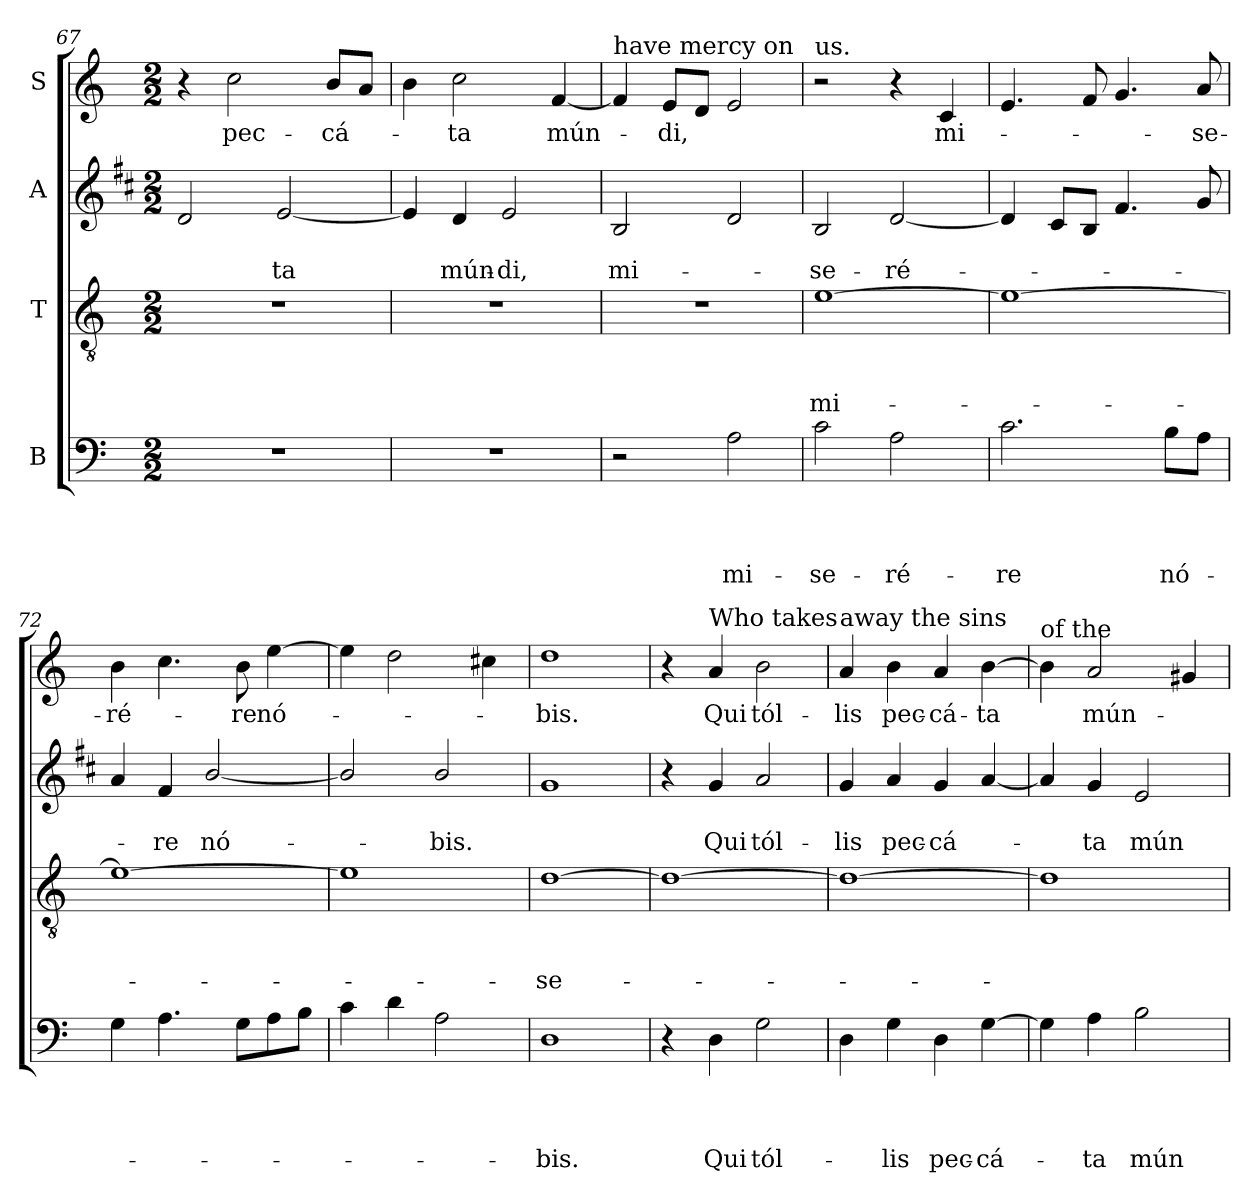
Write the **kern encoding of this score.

**kern	**text	**text	**text	**text	**kern	**text	**text	**text	**kern	**text	**text	**kern	**text
*part4	*part4	*part4	*part4	*part4	*part3	*part3	*part3	*part3	*part2	*part2	*part2	*part1	*part1
*staff4	*staff4	*staff4	*staff4	*staff4	*staff3	*staff3	*staff3	*staff3	*staff2	*staff2	*staff2	*staff1	*staff1
*I"B	*	*	*	*	*I"T	*	*	*	*I"A	*	*	*I"S	*
*clefF4	*	*	*	*	*clefGv2	*	*	*	*clefG2	*	*	*clefG2	*
*	*	*	*	*	*	*	*	*	*ITrd1c2	*	*	*	*
*k[]	*	*	*	*	*k[]	*	*	*	*k[]	*	*	*k[]	*
*C:	*	*	*	*	*C:	*	*	*	*C:	*	*	*C:	*
*M2/2	*	*	*	*	*M2/2	*	*	*	*M2/2	*	*	*M2/2	*
=67	=67	=67	=67	=67	=67	=67	=67	=67	=67	=67	=67	=67	=67
1r	.	.	.	.	1r	.	.	.	2c/	.	.	4r	.
!	!	!	!	!	!	!	!	!	!	!	!	!	!LO:LY:b
.	.	.	.	.	.	.	.	.	.	.	.	2cc\	pec-
!	!	!	!	!	!	!	!	!	!	!	!LO:LY:b	!	!
.	.	.	.	.	.	.	.	.	[2d/	.	-ta	.	.
!	!	!	!	!	!	!	!	!	!	!	!	!	!LO:LY:b
.	.	.	.	.	.	.	.	.	.	.	.	8b/L	-cá-
.	.	.	.	.	.	.	.	.	.	.	.	8a/J	.
=68	=68	=68	=68	=68	=68	=68	=68	=68	=68	=68	=68	=68	=68
1r	.	.	.	.	1r	.	.	.	4d/]	.	.	4b\	.
!	!	!	!	!	!	!	!	!	!	!	!LO:LY:b	!	!LO:LY:b
.	.	.	.	.	.	.	.	.	4c/	.	mún-	2cc\	-ta
!	!	!	!	!	!	!	!	!	!	!	!LO:LY:b	!	!
.	.	.	.	.	.	.	.	.	2d/	.	-di,	.	.
!	!	!	!	!	!	!	!	!	!	!	!	!	!LO:LY:b
.	.	.	.	.	.	.	.	.	.	.	.	[4f/	mún-
!!LO:LB:g=z
=69	=69	=69	=69	=69	=69	=69	=69	=69	=69	=69	=69	=69	=69
!	!	!	!	!	!	!	!	!	!	!	!	!LO:TX:a:t=have mercy on	!
!	!	!	!	!	!	!	!	!	!	!	!LO:LY:b	!	!
2r	.	.	.	.	1r	.	.	.	2A/	.	mi-	4f/]	.
!	!	!	!	!	!	!	!	!	!	!	!	!	!LO:LY:b
.	.	.	.	.	.	.	.	.	.	.	.	8e/L	-di,
.	.	.	.	.	.	.	.	.	.	.	.	8d/J	.
!	!	!	!	!LO:LY:b	!	!	!	!	!	!	!	!	!
2A\	.	.	.	mi-	.	.	.	.	2c/	.	.	2e/	.
=70	=70	=70	=70	=70	=70	=70	=70	=70	=70	=70	=70	=70	=70
!	!	!	!	!	!	!	!	!	!	!	!	!LO:TX:a:t=us.	!
!	!	!	!	!LO:LY:b	!	!	!	!LO:LY:b	!	!	!LO:LY:b	!	!
2c\	.	.	.	-se-	[1e	.	.	mi-	2A/	.	-se-	2r	.
!	!	!	!	!LO:LY:b	!	!	!	!	!	!	!LO:LY:b	!	!
2A\	.	.	.	-ré-	.	.	.	.	[2c/	.	-ré-	4r	.
!	!	!	!	!	!	!	!	!	!	!	!	!	!LO:LY:b
.	.	.	.	.	.	.	.	.	.	.	.	4c/	mi-
=71	=71	=71	=71	=71	=71	=71	=71	=71	=71	=71	=71	=71	=71
!	!	!	!	!LO:LY:b	!	!	!	!	!	!	!	!	!
2.c\	.	.	.	-re	1e_	.	.	.	4c/]	.	.	4.e/	.
.	.	.	.	.	.	.	.	.	8B/L	.	.	.	.
.	.	.	.	.	.	.	.	.	8A/J	.	.	8f/	.
.	.	.	.	.	.	.	.	.	4.e/	.	.	4.g/	.
!	!	!	!	!LO:LY:b	!	!	!	!	!	!	!	!	!
8B\L	.	.	.	nó-	.	.	.	.	.	.	.	.	.
!	!	!	!	!	!	!	!	!	!	!	!	!	!LO:LY:b
8A\J	.	.	.	.	.	.	.	.	8f/	.	.	8a/	-se-
=72	=72	=72	=72	=72	=72	=72	=72	=72	=72	=72	=72	=72	=72
!	!	!	!	!	!	!	!	!	!	!	!	!	!LO:LY:b
4G\	.	.	.	.	1e_	.	.	.	4g/	.	.	4b\	-ré-
!	!	!	!	!	!	!	!	!	!	!	!LO:LY:b	!	!
4.A\	.	.	.	.	.	.	.	.	4e/	.	-re	4.cc\	.
!	!	!	!	!	!	!	!	!	!	!	!LO:LY:b	!	!
.	.	.	.	.	.	.	.	.	[2a/	.	nó-	.	.
!	!	!	!	!	!	!	!	!	!	!	!	!	!LO:LY:b
8G\L	.	.	.	.	.	.	.	.	.	.	.	8b\	-re
!	!	!	!	!	!	!	!	!	!	!	!	!	!LO:LY:b
8A\	.	.	.	.	.	.	.	.	.	.	.	[4ee\	nó-
8B\J	.	.	.	.	.	.	.	.	.	.	.	.	.
=73	=73	=73	=73	=73	=73	=73	=73	=73	=73	=73	=73	=73	=73
4c\	.	.	.	.	1e]	.	.	.	2a/]	.	.	4ee\]	.
4d\	.	.	.	.	.	.	.	.	.	.	.	2dd\	.
!	!	!	!	!	!	!	!	!	!	!	!LO:LY:b	!	!
2A\	.	.	.	.	.	.	.	.	2a/	.	-bis.	.	.
.	.	.	.	.	.	.	.	.	.	.	.	4cc#\	.
=74	=74	=74	=74	=74	=74	=74	=74	=74	=74	=74	=74	=74	=74
!	!	!	!	!LO:LY:b	!	!	!	!LO:LY:b	!	!	!	!	!LO:LY:b
1D	.	.	.	-bis.	[1d	.	.	-se-	1f	.	.	1dd	-bis.
!!LO:PB:g=z
=75	=75	=75	=75	=75	=75	=75	=75	=75	=75	=75	=75	=75	=75
4r	.	.	.	.	1d_	.	.	.	4r	.	.	4r	.
!	!	!	!	!	!	!	!	!	!	!	!	!LO:TX:a:t=Who takes	!
!	!	!	!	!LO:LY:b	!	!	!	!	!	!	!LO:LY:b	!	!LO:LY:b
4D\	.	.	.	Qui	.	.	.	.	4f/	.	Qui	4a/	Qui
!	!	!	!	!LO:LY:b	!	!	!	!	!	!	!LO:LY:b	!	!LO:LY:b
2G\	.	.	.	tól-	.	.	.	.	2g/	.	tól-	2b\	tól-
=76	=76	=76	=76	=76	=76	=76	=76	=76	=76	=76	=76	=76	=76
!	!	!	!	!	!	!	!	!	!	!	!	!LO:TX:a:t=away the sins	!
!	!	!	!	!	!	!	!	!	!	!	!LO:LY:b	!	!LO:LY:b
4D\	.	.	.	.	1d_	.	.	.	4f/	.	-lis	4a/	-lis
!	!	!	!	!LO:LY:b	!	!	!	!	!	!	!LO:LY:b	!	!LO:LY:b
4G\	.	.	.	-lis	.	.	.	.	4g/	.	pec-	4b\	pec-
!	!	!	!	!LO:LY:b	!	!	!	!	!	!	!LO:LY:b	!	!LO:LY:b
4D\	.	.	.	pec-	.	.	.	.	4f/	.	-cá-	4a/	-cá-
!	!	!	!	!LO:LY:b	!	!	!	!	!	!	!	!	!LO:LY:b
[4G\	.	.	.	-cá-	.	.	.	.	[4g/	.	.	[4b\	-ta
=77	=77	=77	=77	=77	=77	=77	=77	=77	=77	=77	=77	=77	=77
!	!	!	!	!	!	!	!	!	!	!	!	!LO:TX:a:t=of the	!
4G\]	.	.	.	.	1d]	.	.	.	4g/]	.	.	4b\]	.
!	!	!	!	!LO:LY:b	!	!	!	!	!	!	!LO:LY:b	!	!LO:LY:b
4A\	.	.	.	-ta	.	.	.	.	4f/	.	-ta	2a/	mún-
!	!	!	!	!LO:LY:b	!	!	!	!	!	!	!LO:LY:b	!	!
2B\	.	.	.	mún-	.	.	.	.	2d/	.	mún-	.	.
.	.	.	.	.	.	.	.	.	.	.	.	4g#/	.
=	=	=	=	=	=	=	=	=	=	=	=	=	=
*-	*-	*-	*-	*-	*-	*-	*-	*-	*-	*-	*-	*-	*-
